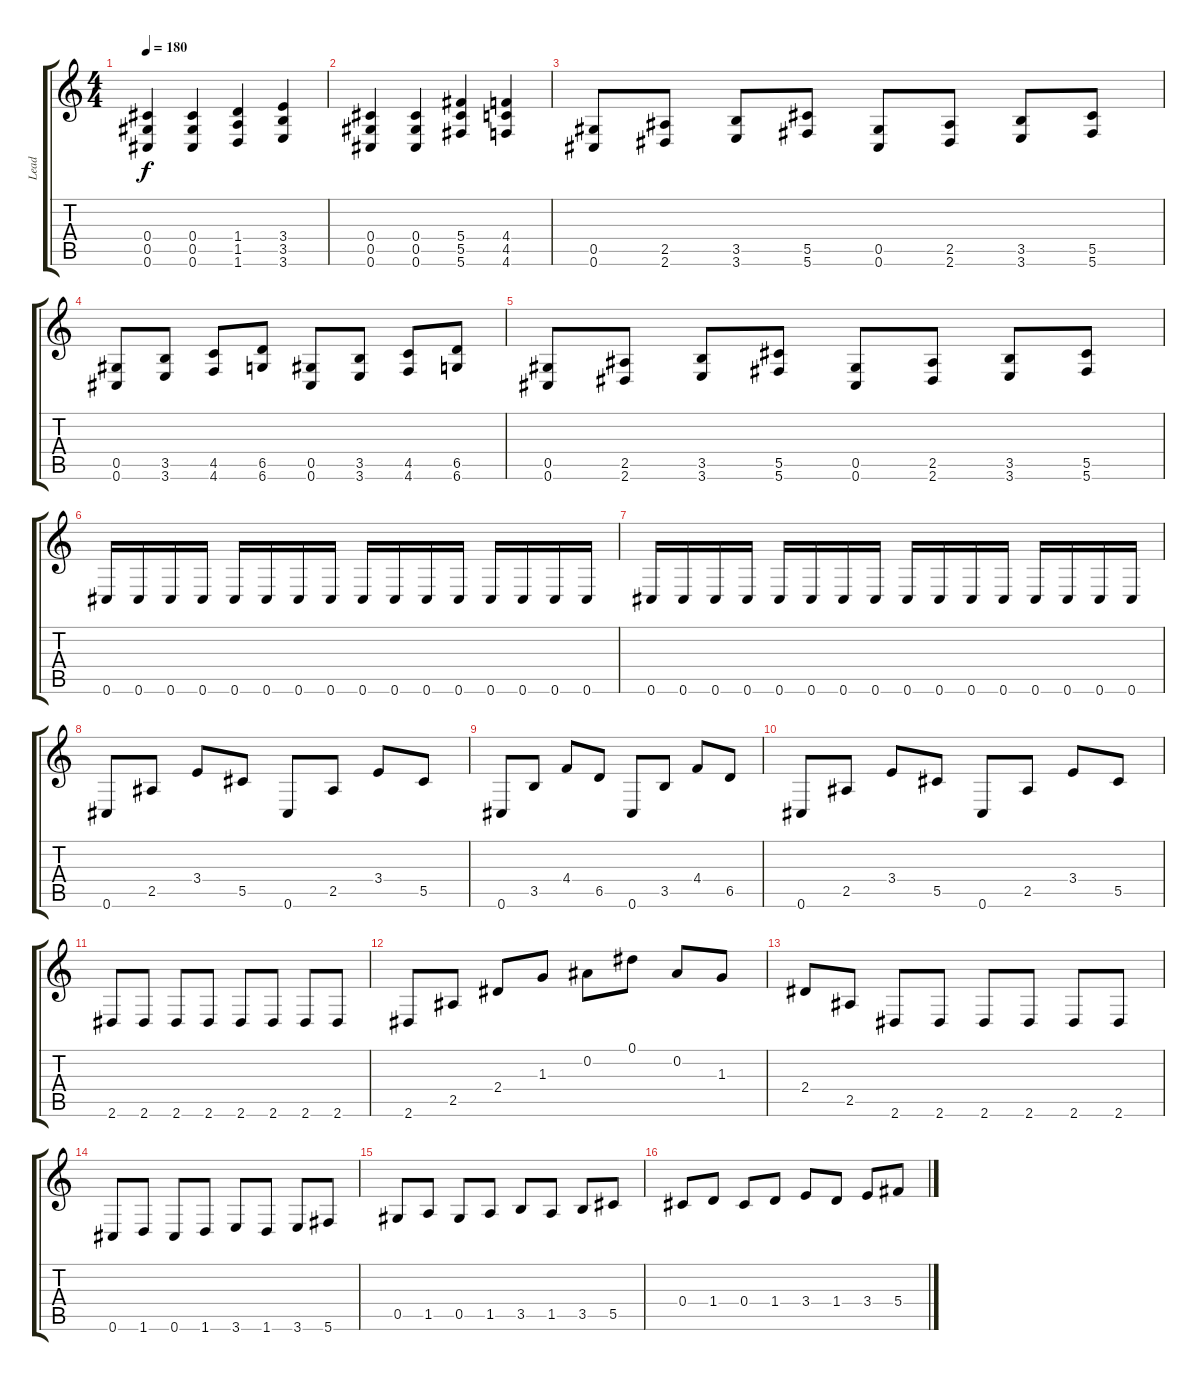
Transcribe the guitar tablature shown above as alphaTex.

\track ("Lead" "Lead") {instrument overdrivenguitar}
\staff {score tabs}
\tuning (Eb4 Bb3 Gb3 Db3 Ab2 Db2) {hide}
\ts (4 4)
\tempo 180
\clef g2
\ks c
(0.4 0.5 0.6).4{dy f instrument overdrivenguitar} (0.4 0.5 0.6).4 (1.4 1.5 1.6).4 (3.4 3.5 3.6).4 |
(0.4 0.5 0.6).4 (0.4 0.5 0.6).4 (5.4 5.5 5.6).4 (4.4 4.5 4.6).4 |
(0.5 0.6).8 (2.5 2.6).8 (3.5 3.6).8 (5.5 5.6).8 (0.5 0.6).8 (2.5 2.6).8 (3.5 3.6).8 (5.5 5.6).8 |
(0.5 0.6).8 (3.5 3.6).8 (4.5 4.6).8 (6.5 6.6).8 (0.5 0.6).8 (3.5 3.6).8 (4.5 4.6).8 (6.5 6.6).8 |
(0.5 0.6).8 (2.5 2.6).8 (3.5 3.6).8 (5.5 5.6).8 (0.5 0.6).8 (2.5 2.6).8 (3.5 3.6).8 (5.5 5.6).8 |
0.6.16 0.6.16 0.6.16 0.6.16 0.6.16 0.6.16 0.6.16 0.6.16 0.6.16 0.6.16 0.6.16 0.6.16 0.6.16 0.6.16 0.6.16 0.6.16 |
0.6.16 0.6.16 0.6.16 0.6.16 0.6.16 0.6.16 0.6.16 0.6.16 0.6.16 0.6.16 0.6.16 0.6.16 0.6.16 0.6.16 0.6.16 0.6.16 |
0.6.8 2.5.8 3.4.8 5.5.8 0.6.8 2.5.8 3.4.8 5.5.8 |
0.6.8 3.5.8 4.4.8 6.5.8 0.6.8 3.5.8 4.4.8 6.5.8 |
0.6.8 2.5.8 3.4.8 5.5.8 0.6.8 2.5.8 3.4.8 5.5.8 |
2.6.8 2.6.8 2.6.8 2.6.8 2.6.8 2.6.8 2.6.8 2.6.8 |
2.6.8 2.5.8 2.4.8 1.3.8 0.2.8 0.1.8 0.2.8 1.3.8 |
2.4.8 2.5.8 2.6.8 2.6.8 2.6.8 2.6.8 2.6.8 2.6.8 |
0.6.8 1.6.8 0.6.8 1.6.8 3.6.8 1.6.8 3.6.8 5.6.8 |
0.5.8 1.5.8 0.5.8 1.5.8 3.5.8 1.5.8 3.5.8 5.5.8 |
0.4.8 1.4.8 0.4.8 1.4.8 3.4.8 1.4.8 3.4.8 5.4.8
